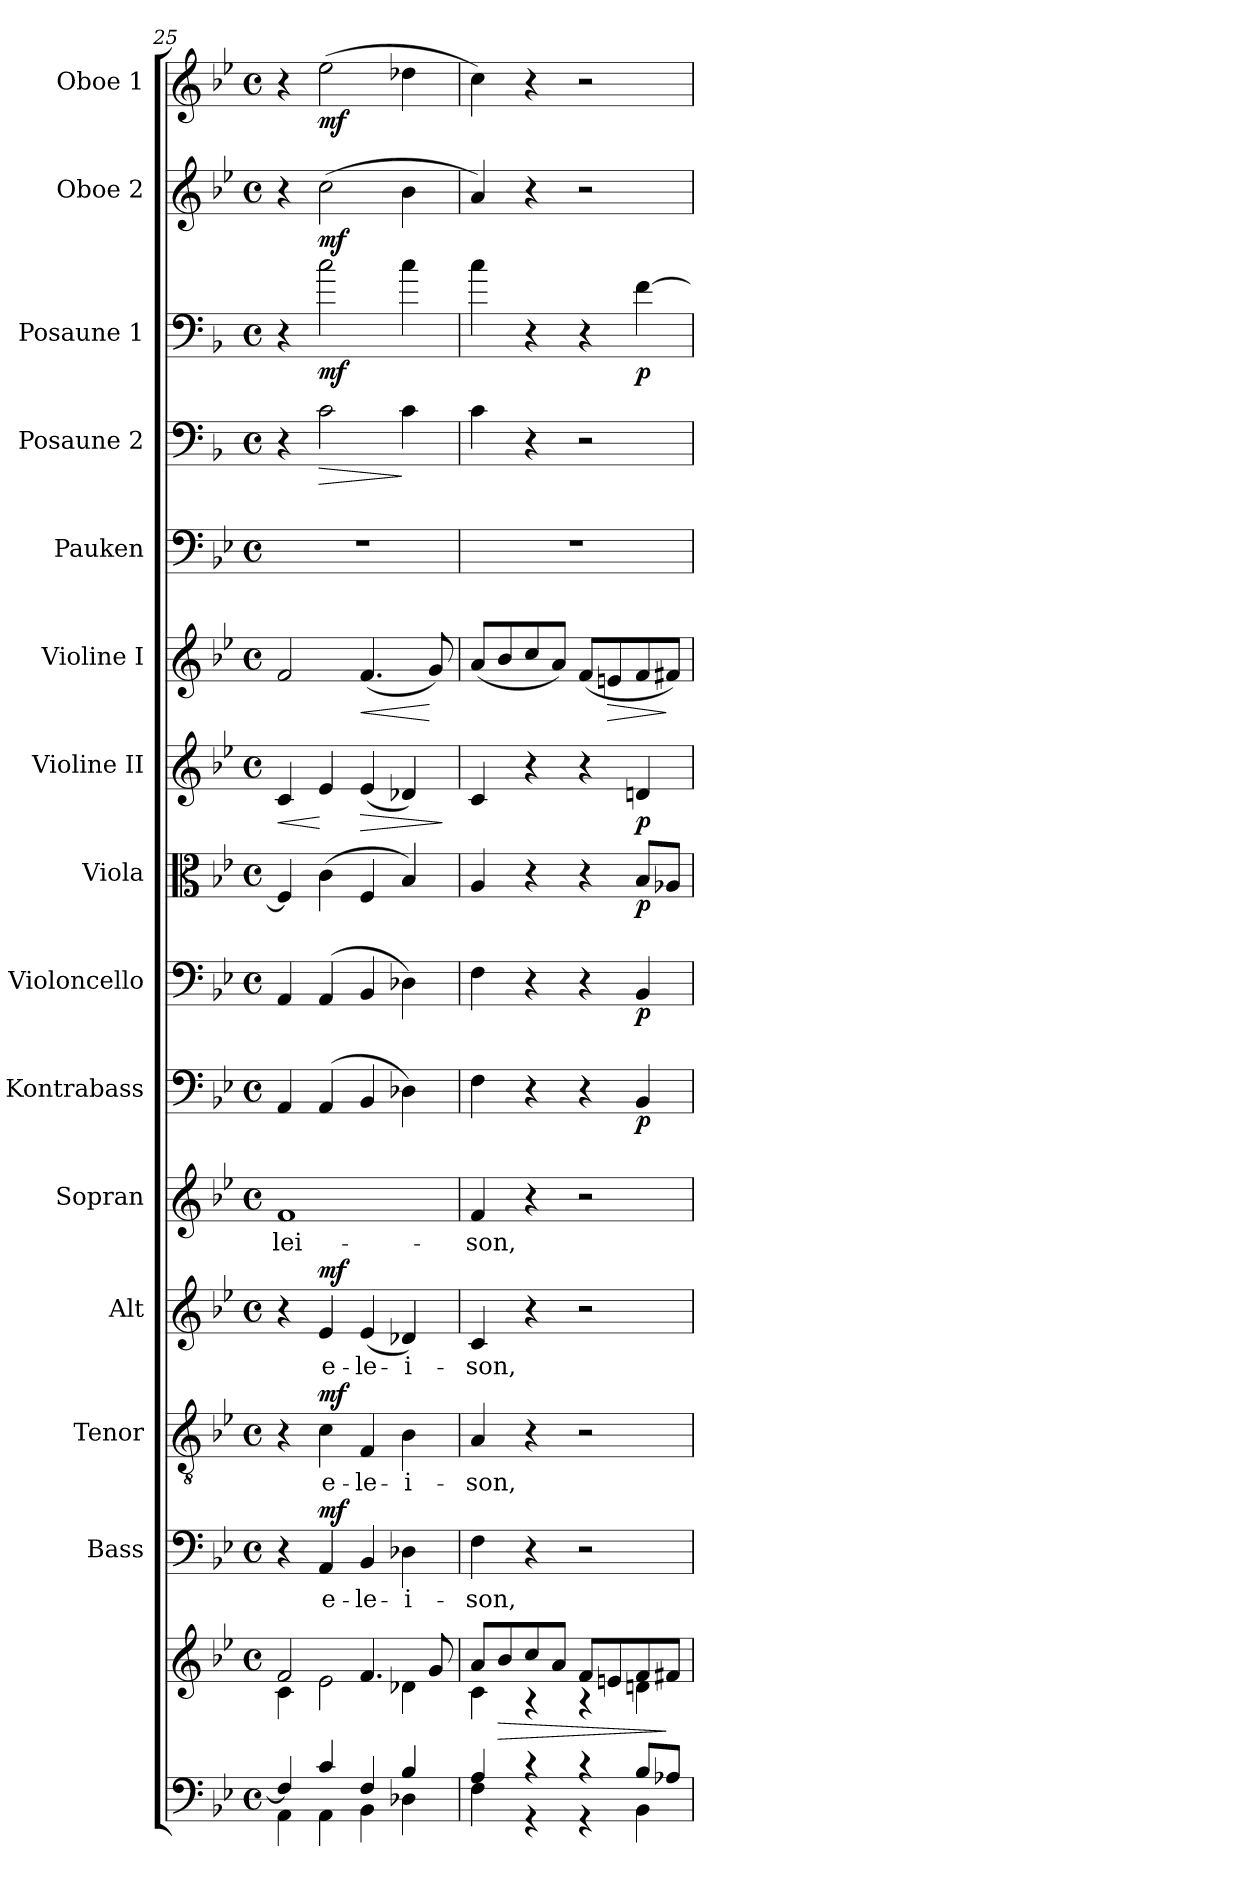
**kern	**kern	**dynam	**kern	**text	**dynam	**kern	**text	**dynam	**kern	**text	**dynam	**kern	**text	**kern	**dynam	**kern	**dynam	**kern	**dynam	**kern	**dynam	**kern	**dynam	**kern	**kern	**dynam	**kern	**dynam	**kern	**dynam	**kern	**dynam
*part15	*part15	*part15	*part14	*part14	*part14	*part13	*part13	*part13	*part12	*part12	*part12	*part11	*part11	*part10	*part10	*part9	*part9	*part8	*part8	*part7	*part7	*part6	*part6	*part5	*part4	*part4	*part3	*part3	*part2	*part2	*part1	*part1
*staff16	*staff15	*staff15/16	*staff14	*staff14	*staff14	*staff13	*staff13	*staff13	*staff12	*staff12	*staff12	*staff11	*staff11	*staff10	*staff10	*staff9	*staff9	*staff8	*staff8	*staff7	*staff7	*staff6	*staff6	*staff5	*staff4	*staff4	*staff3	*staff3	*staff2	*staff2	*staff1	*staff1
*	*	*	*I"Bass	*	*	*I"Tenor	*	*	*I"Alt	*	*	*I"Sopran	*	*I"Kontrabass	*	*I"Violoncello	*	*I"Viola	*	*I"Violine II	*	*I"Violine I	*	*I"Pauken	*I"Posaune 2	*	*I"Posaune 1	*	*I"Oboe 2	*	*I"Oboe 1	*
*	*	*	*I'B.	*	*	*I'T.	*	*	*I'A.	*	*	*I'S.	*	*I'Kb.	*	*I'Vc.	*	*I'Vla.	*	*I'Vl. II	*	*I'Vl. I	*	*I'Pk.	*I'Pos. 2	*	*I'Pos. 1	*	*I'Ob. 2	*	*I'Ob. 1	*
*clefF4	*clefG2	*	*clefF4	*	*	*clefGv2	*	*	*clefG2	*	*	*clefG2	*	*clefF4	*	*clefF4	*	*clefC3	*	*clefG2	*	*clefG2	*	*clefF4	*clefF4	*	*clefF4	*	*clefG2	*	*clefG2	*
*	*	*	*	*	*	*	*	*	*	*	*	*	*	*ITrd7c12	*	*	*	*	*	*	*	*	*	*	*ITrd4c7	*	*ITrd4c7	*	*	*	*	*
*k[b-e-]	*k[b-e-]	*	*k[b-e-]	*	*	*k[b-e-]	*	*	*k[b-e-]	*	*	*k[b-e-]	*	*k[b-e-]	*	*k[b-e-]	*	*k[b-e-]	*	*k[b-e-]	*	*k[b-e-]	*	*k[b-e-]	*k[b-e-]	*	*k[b-e-]	*	*k[b-e-]	*	*k[b-e-]	*
*B-:	*B-:	*	*B-:	*	*	*B-:	*	*	*B-:	*	*	*B-:	*	*B-:	*	*B-:	*	*B-:	*	*B-:	*	*B-:	*	*B-:	*B-:	*	*B-:	*	*B-:	*	*B-:	*
*M4/4	*M4/4	*	*M4/4	*	*	*M4/4	*	*	*M4/4	*	*	*M4/4	*	*M4/4	*	*M4/4	*	*M4/4	*	*M4/4	*	*M4/4	*	*M4/4	*M4/4	*	*M4/4	*	*M4/4	*	*M4/4	*
*met(c)	*met(c)	*	*met(c)	*	*	*met(c)	*	*	*met(c)	*	*	*met(c)	*	*met(c)	*	*met(c)	*	*met(c)	*	*met(c)	*	*met(c)	*	*met(c)	*met(c)	*	*met(c)	*	*met(c)	*	*met(c)	*
=25	=25	=25	=25	=25	=25	=25	=25	=25	=25	=25	=25	=25	=25	=25	=25	=25	=25	=25	=25	=25	=25	=25	=25	=25	=25	=25	=25	=25	=25	=25	=25	=25
*^	*^	*	*	*	*	*	*	*	*	*	*	*	*	*	*	*	*	*	*	*	*	*	*	*	*	*	*	*	*	*	*	*
!	!	!	!	!	!	!	!	!	!	!	!	!	!	!	!LO:LY:b	!	!	!	!	!	!	!	!LO:HP:b	!	!	!	!	!	!	!	!	!	!	!
4F/]	4AA\	2f/	4c\	.	4r	.	.	4r	.	.	4r	.	.	1f	-lei-	4AAA/	.	4AA/	.	4F/]	.	4c/	<	2f/	.	1r	4r	.	4r	.	4r	.	4r	.
!	!	!	!	!	!	!LO:LY:b	!LO:DY:a	!	!LO:LY:b	!LO:DY:a	!	!LO:LY:b	!LO:DY:a	!	!	!	!	!	!	!	!	!	!	!	!	!	!	!LO:HP:b	!	!LO:DY:b	!	!LO:DY:b	!	!LO:DY:b
4c/	4AA\	.	2e-\	.	4AA/	e-	mf	4c\	e-	mf	4e-/	e-	mf	.	.	(4AAA/	.	(4AA/	.	(>4c\	.	4e-/	[	.	.	.	2F\	>	2f\	mf	(>2cc\	mf	(>2ee-\	mf
!	!	!	!	!	!	!LO:LY:b	!	!	!LO:LY:b	!	!	!LO:LY:b	!	!	!	!	!	!	!	!	!	!	!LO:HP:b	!	!LO:HP:b	!	!	!	!	!	!	!	!	!
4F/	4BB-\	4.f/	.	.	4BB-/	-le-	.	4F/	-le-	.	(<4e-/	-le-	.	.	.	4BBB-/	.	4BB-/	.	4F/	.	(<4e-/	>	(<4.f/	<	.	.	.	.	.	.	.	.	.
!	!	!	!	!	!	!LO:LY:b	!	!	!LO:LY:b	!	!	!LO:LY:b	!	!	!	!	!	!	!	!	!	!	!	!	!	!	!	!	!	!	!	!	!	!
4B-/	4D-X\	.	4d-X\	.	4D-X\	-i-	.	4B-\	-i-	.	4d-X/)	-i-	.	.	.	4DD-X\)	.	4D-X\)	.	4B-/)	.	4d-X/)	.	.	.	.	4F\	]	4f\	.	4b-\	.	4dd-X\	.
.	.	8g/	.	.	.	.	.	.	.	.	.	.	.	.	.	.	.	.	.	.	.	.	.	8g/)	[	.	.	.	.	.	.	.	.	.
*v	*v	*	*	*	*	*	*	*	*	*	*	*	*	*	*	*	*	*	*	*	*	*	*	*	*	*	*	*	*	*	*	*	*	*
*	*v	*v	*	*	*	*	*	*	*	*	*	*	*	*	*	*	*	*	*	*	*	*	*	*	*	*	*	*	*	*	*	*	*
.	.	.	.	.	.	.	.	.	.	.	.	.	.	.	.	.	.	.	.	.	]	.	.	.	.	.	.	.	.	.	.	.
!!LO:PB:g=z
=26	=26	=26	=26	=26	=26	=26	=26	=26	=26	=26	=26	=26	=26	=26	=26	=26	=26	=26	=26	=26	=26	=26	=26	=26	=26	=26	=26	=26	=26	=26	=26	=26
*^	*^	*	*	*	*	*	*	*	*	*	*	*	*	*	*	*	*	*	*	*	*	*	*	*	*	*	*	*	*	*	*	*
!	!	!	!	!	!	!LO:LY:b	!	!	!LO:LY:b	!	!	!LO:LY:b	!	!	!LO:LY:b	!	!	!	!	!	!	!	!	!	!	!	!	!	!	!	!	!	!	!
4A/	4F\	8a/L	4c\	.	4F\	-son,	.	4A/	-son,	.	4c/	-son,	.	4f/	-son,	4FF\	.	4F\	.	4A/	.	4c/	.	(<8a/L	.	1r	4F\	.	4f\	.	4a/)	.	4cc\)	.
!	!	!	!	!LO:HP:b	!	!	!	!	!	!	!	!	!	!	!	!	!	!	!	!	!	!	!	!	!	!	!	!	!	!	!	!	!	!
.	.	8b-/	.	>	.	.	.	.	.	.	.	.	.	.	.	.	.	.	.	.	.	.	.	8b-/	.	.	.	.	.	.	.	.	.	.
4r	4r	8cc/	4rA	.	4r	.	.	4r	.	.	4r	.	.	4r	.	4r	.	4r	.	4r	.	4r	.	8cc/	.	.	4r	.	4r	.	4r	.	4r	.
.	.	8a/J	.	.	.	.	.	.	.	.	.	.	.	.	.	.	.	.	.	.	.	.	.	8a/J)	.	.	.	.	.	.	.	.	.	.
4r	4r	8f/L	4rA	.	2r	.	.	2r	.	.	2r	.	.	2r	.	4r	.	4r	.	4r	.	4r	.	(<8f/L	.	.	2r	.	4r	.	2r	.	2r	.
!	!	!	!	!	!	!	!	!	!	!	!	!	!	!	!	!	!	!	!	!	!	!	!	!	!LO:HP:b	!	!	!	!	!	!	!	!	!
.	.	8en/	.	.	.	.	.	.	.	.	.	.	.	.	.	.	.	.	.	.	.	.	.	8en/	>	.	.	.	.	.	.	.	.	.
!	!	!	!	!	!	!	!	!	!	!	!	!	!	!	!	!	!LO:DY:b	!	!LO:DY:b	!	!LO:DY:b	!	!LO:DY:b	!	!	!	!	!	!	!LO:DY:b	!	!	!	!
8B-/L	4BB-\	8f/	4dn\	.	.	.	.	.	.	.	.	.	.	.	.	4BBB-/	p	4BB-/	p	8B-/L	p	4dn/	p	8f/	.	.	.	.	[4B-\	p	.	.	.	.
8A-X/J	.	8f#X/J	.	]	.	.	.	.	.	.	.	.	.	.	.	.	.	.	.	8A-X/J	.	.	.	8f#X/J)	]	.	.	.	.	.	.	.	.	.
*v	*v	*	*	*	*	*	*	*	*	*	*	*	*	*	*	*	*	*	*	*	*	*	*	*	*	*	*	*	*	*	*	*	*	*
*	*v	*v	*	*	*	*	*	*	*	*	*	*	*	*	*	*	*	*	*	*	*	*	*	*	*	*	*	*	*	*	*	*	*
=	=	=	=	=	=	=	=	=	=	=	=	=	=	=	=	=	=	=	=	=	=	=	=	=	=	=	=	=	=	=	=	=
*-	*-	*-	*-	*-	*-	*-	*-	*-	*-	*-	*-	*-	*-	*-	*-	*-	*-	*-	*-	*-	*-	*-	*-	*-	*-	*-	*-	*-	*-	*-	*-	*-
